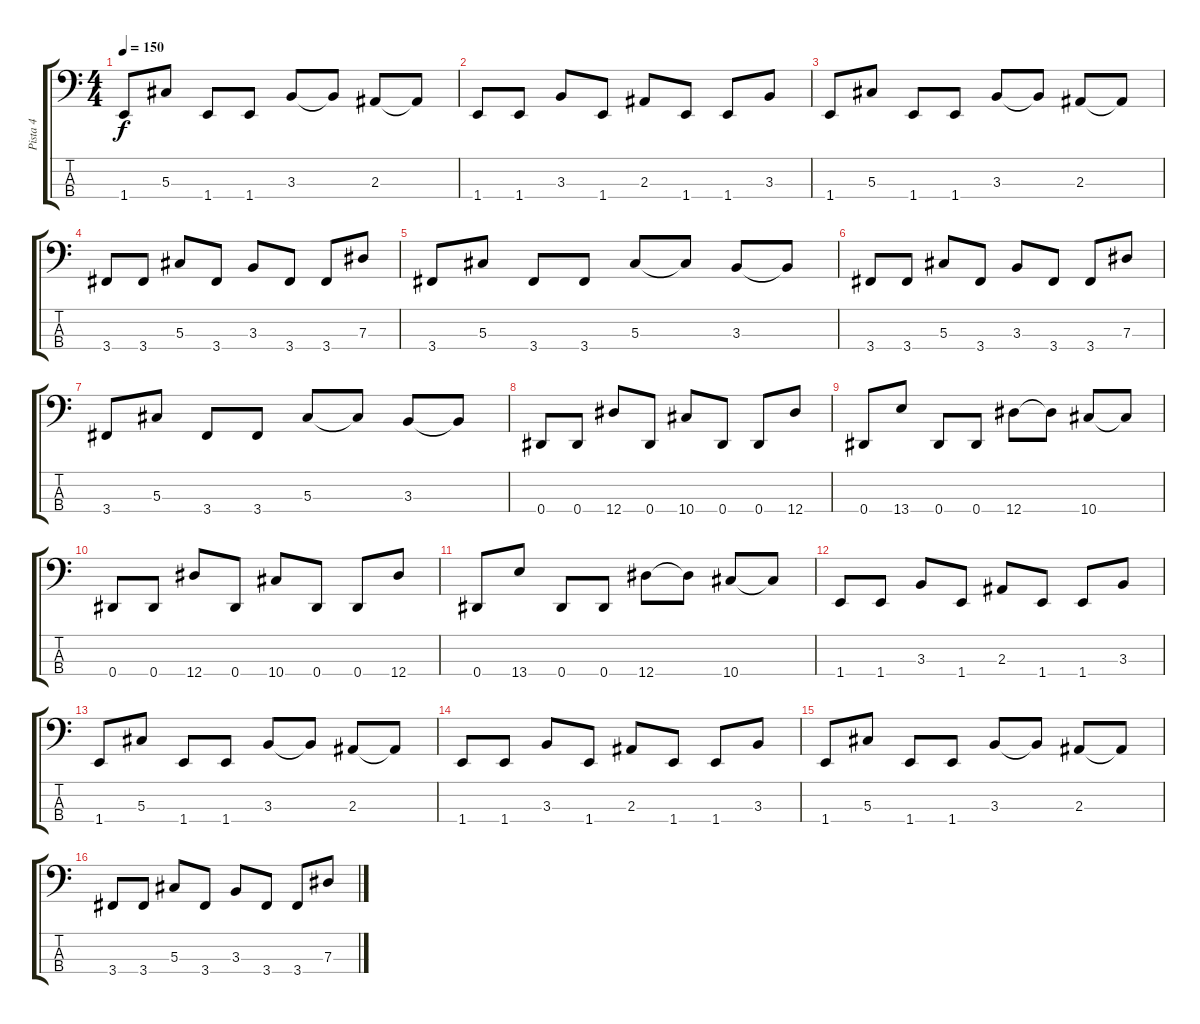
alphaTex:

\track ("Pista 4" "Pista 4") {instrument electricbassfinger}
\staff {score tabs}
\tuning (Gb2 Db2 Ab1 Eb1) {hide}
\ts (4 4)
\tempo 150
\clef f4
\ks c
1.4.8{dy f} 5.3.8 1.4.8 1.4.8 3.3.8 3.3{t}.8 2.3.8 2.3{t}.8 |
1.4.8 1.4.8 3.3.8 1.4.8 2.3.8 1.4.8 1.4.8 3.3.8 |
1.4.8 5.3.8 1.4.8 1.4.8 3.3.8 3.3{t}.8 2.3.8 2.3{t}.8 |
3.4.8 3.4.8 5.3.8 3.4.8 3.3.8 3.4.8 3.4.8 7.3.8 |
3.4.8 5.3.8 3.4.8 3.4.8 5.3.8 5.3{t}.8 3.3.8 3.3{t}.8 |
3.4.8 3.4.8 5.3.8 3.4.8 3.3.8 3.4.8 3.4.8 7.3.8 |
3.4.8 5.3.8 3.4.8 3.4.8 5.3.8 5.3{t}.8 3.3.8 3.3{t}.8 |
0.4.8 0.4.8 12.4.8 0.4.8 10.4.8 0.4.8 0.4.8 12.4.8 |
0.4.8 13.4.8 0.4.8 0.4.8 12.4.8 12.4{t}.8 10.4.8 10.4{t}.8 |
0.4.8 0.4.8 12.4.8 0.4.8 10.4.8 0.4.8 0.4.8 12.4.8 |
0.4.8 13.4.8 0.4.8 0.4.8 12.4.8 12.4{t}.8 10.4.8 10.4{t}.8 |
1.4.8 1.4.8 3.3.8 1.4.8 2.3.8 1.4.8 1.4.8 3.3.8 |
1.4.8 5.3.8 1.4.8 1.4.8 3.3.8 3.3{t}.8 2.3.8 2.3{t}.8 |
1.4.8 1.4.8 3.3.8 1.4.8 2.3.8 1.4.8 1.4.8 3.3.8 |
1.4.8 5.3.8 1.4.8 1.4.8 3.3.8 3.3{t}.8 2.3.8 2.3{t}.8 |
3.4.8 3.4.8 5.3.8 3.4.8 3.3.8 3.4.8 3.4.8 7.3.8
